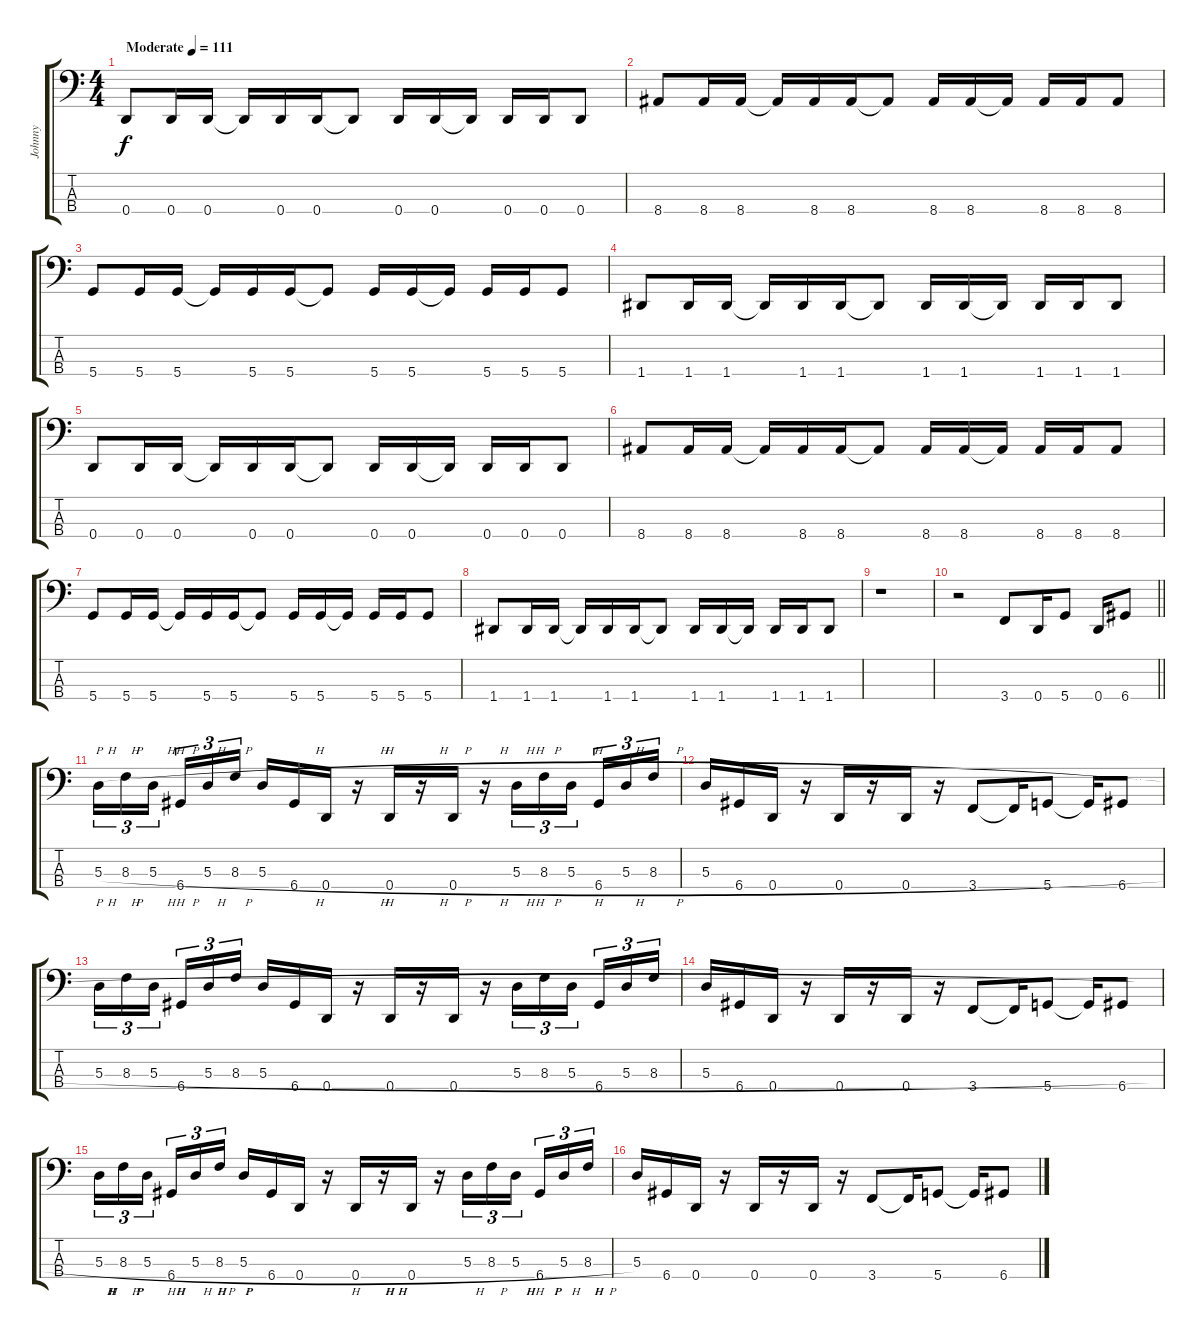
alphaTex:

\track ("Johnny" "Johnny") {instrument electricbassfinger}
\staff {score tabs}
\tuning (G2 D2 A1 D1) {hide}
\ts (4 4)
\tempo (111 "Moderate")
\clef f4
\ks c
0.4.8{dy f instrument electricbassfinger} 0.4.16 0.4.16 0.4{t}.16 0.4.16 0.4.16 0.4{t}.8 0.4.16 0.4.16 0.4{t}.16 0.4.16 0.4.16 0.4.8 |
8.4.8 8.4.16 8.4.16 8.4{t}.16 8.4.16 8.4.16 8.4{t}.8 8.4.16 8.4.16 8.4{t}.16 8.4.16 8.4.16 8.4.8 |
5.4.8 5.4.16 5.4.16 5.4{t}.16 5.4.16 5.4.16 5.4{t}.8 5.4.16 5.4.16 5.4{t}.16 5.4.16 5.4.16 5.4.8 |
1.4.8 1.4.16 1.4.16 1.4{t}.16 1.4.16 1.4.16 1.4{t}.8 1.4.16 1.4.16 1.4{t}.16 1.4.16 1.4.16 1.4.8 |
0.4.8 0.4.16 0.4.16 0.4{t}.16 0.4.16 0.4.16 0.4{t}.8 0.4.16 0.4.16 0.4{t}.16 0.4.16 0.4.16 0.4.8 |
8.4.8 8.4.16 8.4.16 8.4{t}.16 8.4.16 8.4.16 8.4{t}.8 8.4.16 8.4.16 8.4{t}.16 8.4.16 8.4.16 8.4.8 |
5.4.8 5.4.16 5.4.16 5.4{t}.16 5.4.16 5.4.16 5.4{t}.8 5.4.16 5.4.16 5.4{t}.16 5.4.16 5.4.16 5.4.8 |
1.4.8 1.4.16 1.4.16 1.4{t}.16 1.4.16 1.4.16 1.4{t}.8 1.4.16 1.4.16 1.4{t}.16 1.4.16 1.4.16 1.4.8 |
r.1 |
\barLineRight lightlight
r.2 3.4.8 0.4.16 5.4.8 0.4.16 6.4.8 |
5.3{h}.16{tu (3 2)} 8.3{h}.16{tu (3 2)} 5.3{h}.16{tu (3 2) beam splitsecondary} 6.4.16{tu (3 2)} 5.3{h}.16{tu (3 2)} 8.3{h}.16{tu (3 2)} 5.3{h}.16 6.4.16 0.4.16 r.16 0.4.16 r.16 0.4.16 r.16 5.3{h}.16{tu (3 2)} 8.3{h}.16{tu (3 2)} 5.3{h}.16{tu (3 2) beam splitsecondary} 6.4.16{tu (3 2)} 5.3{h}.16{tu (3 2)} 8.3{h}.16{tu (3 2)} |
5.3{h}.16 6.4.16 0.4.16 r.16 0.4.16 r.16 0.4.16 r.16 3.4.8 3.4{t}.16 5.4.8 5.4{t}.16 6.4.8 |
5.3{h}.16{tu (3 2)} 8.3{h}.16{tu (3 2)} 5.3{h}.16{tu (3 2) beam splitsecondary} 6.4.16{tu (3 2)} 5.3{h}.16{tu (3 2)} 8.3{h}.16{tu (3 2)} 5.3{h}.16 6.4.16 0.4.16 r.16 0.4.16 r.16 0.4.16 r.16 5.3{h}.16{tu (3 2)} 8.3{h}.16{tu (3 2)} 5.3{h}.16{tu (3 2) beam splitsecondary} 6.4.16{tu (3 2)} 5.3{h}.16{tu (3 2)} 8.3{h}.16{tu (3 2)} |
5.3{h}.16 6.4.16 0.4.16 r.16 0.4.16 r.16 0.4.16 r.16 3.4.8 3.4{t}.16 5.4.8 5.4{t}.16 6.4.8 |
5.3{h}.16{tu (3 2)} 8.3{h}.16{tu (3 2)} 5.3{h}.16{tu (3 2) beam splitsecondary} 6.4.16{tu (3 2)} 5.3{h}.16{tu (3 2)} 8.3{h}.16{tu (3 2)} 5.3{h}.16 6.4.16 0.4.16 r.16 0.4.16 r.16 0.4.16 r.16 5.3{h}.16{tu (3 2)} 8.3{h}.16{tu (3 2)} 5.3{h}.16{tu (3 2) beam splitsecondary} 6.4.16{tu (3 2)} 5.3{h}.16{tu (3 2)} 8.3{h}.16{tu (3 2)} |
5.3{h}.16 6.4.16 0.4.16 r.16 0.4.16 r.16 0.4.16 r.16 3.4.8 3.4{t}.16 5.4.8 5.4{t}.16 6.4.8
